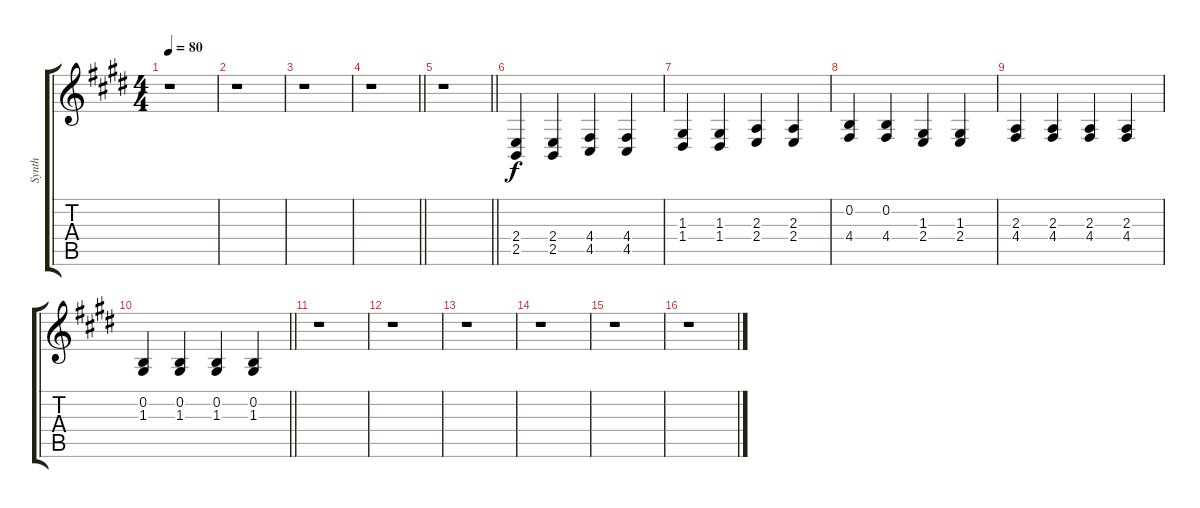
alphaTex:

\track ("Synth" "Synth") {instrument synthstrings2}
\staff {score tabs}
\tuning (E4 B3 G3 D3 A2 E2) {hide}
\ts (4 4)
\tempo 80
\clef g2
\ks e
r.1{dy f} |
r.1 |
r.1 |
\barLineRight lightlight
r.1 |
\barLineRight lightlight
r.1 |
(2.4 2.5).4{volume 16} (2.4 2.5).4 (4.4 4.5).4 (4.4 4.5).4 |
(1.3 1.4).4 (1.3 1.4).4 (2.3 2.4).4 (2.3 2.4).4 |
(0.2 4.4).4 (0.2 4.4).4 (1.3 2.4).4 (1.3 2.4).4 |
(2.3 4.4).4 (2.3 4.4).4 (2.3 4.4).4 (2.3 4.4).4 |
\barLineRight lightlight
(0.2 1.3).4 (0.2 1.3).4 (0.2 1.3).4 (0.2 1.3).4 |
r.1 |
r.1 |
r.1 |
r.1 |
r.1 |
r.1
